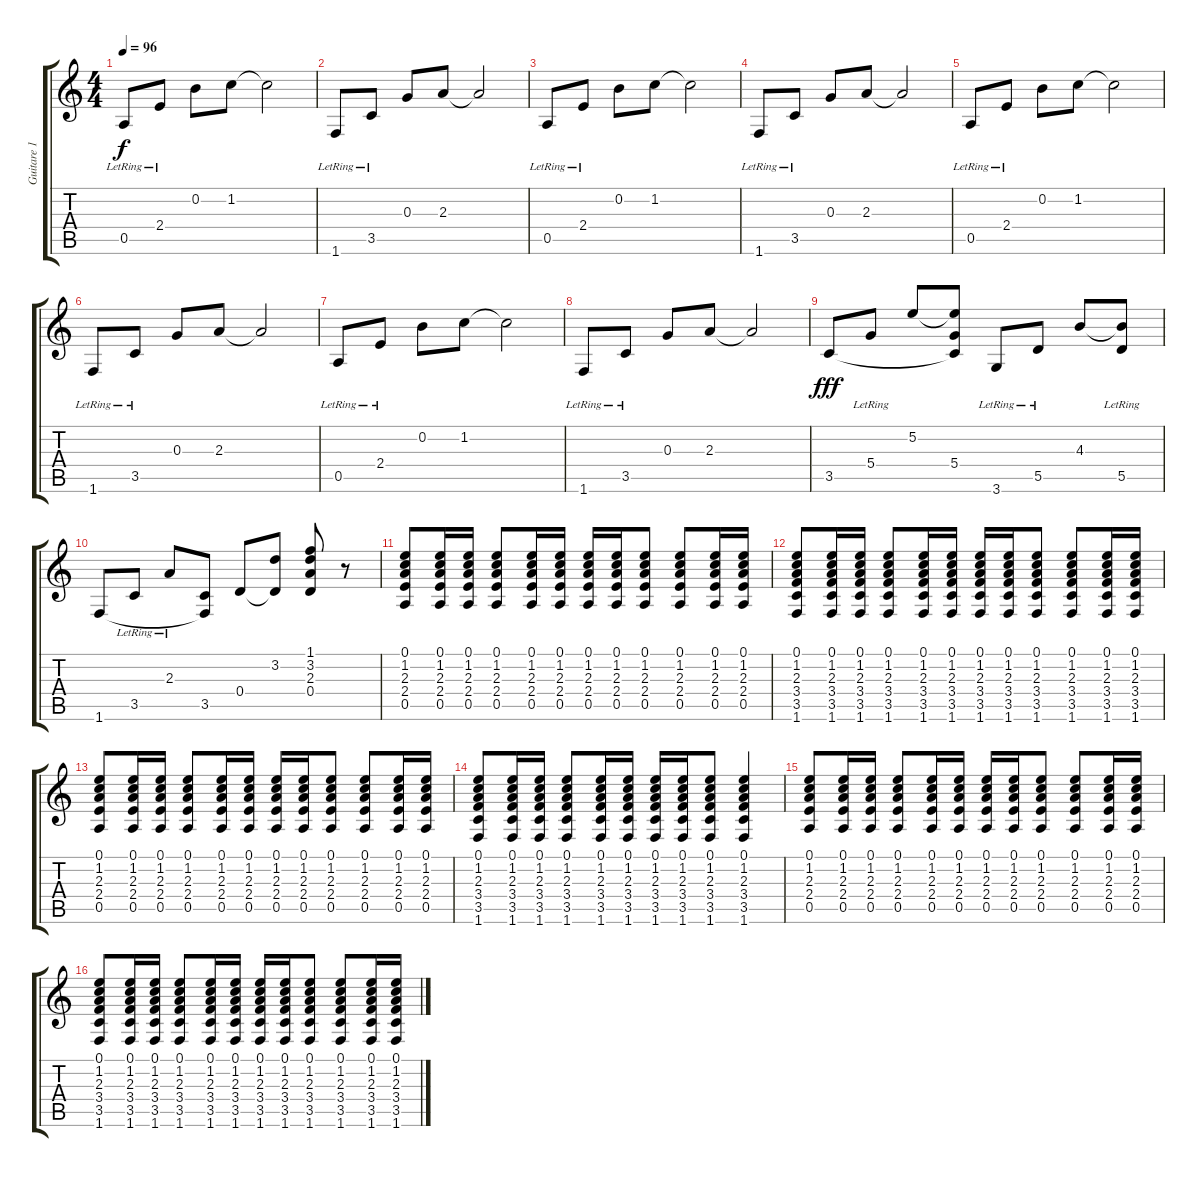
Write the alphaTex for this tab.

\track ("Guitare 1" "Guitare 1") {instrument electricguitarclean}
\staff {score tabs}
\tuning (E4 B3 G3 D3 A2 E2) {hide}
\ts (4 4)
\tempo 96
\clef g2
\ks c
0.5{lr}.8{dy f} 2.4{lr}.8 0.2.8 1.2.8 1.2{t}.2 |
1.6{lr}.8 3.5{lr}.8 0.3.8 2.3.8 2.3{t}.2 |
0.5{lr}.8 2.4{lr}.8 0.2.8 1.2.8 1.2{t}.2 |
1.6{lr}.8 3.5{lr}.8 0.3.8 2.3.8 2.3{t}.2 |
0.5{lr}.8 2.4{lr}.8 0.2.8 1.2.8 1.2{t}.2 |
1.6{lr}.8 3.5{lr}.8 0.3.8 2.3.8 2.3{t}.2 |
0.5{lr}.8 2.4{lr}.8 0.2.8 1.2.8 1.2{t}.2 |
1.6{lr}.8 3.5{lr}.8 0.3.8 2.3.8 2.3{t}.2 |
3.5.8{dy fff} 5.4{lr}.8 5.2.8 (5.2{t} 5.4 3.5{t}).8 3.6{lr}.8 5.5{lr}.8 4.3.8 (4.3{t} 5.5{lr}).8 |
1.6.8 3.5{lr}.8 2.3{lr}.8 (3.5 1.6{t}).8 0.4.8 (3.2 0.4{t}).8 (1.1 3.2 2.3 0.4).8 r.8 |
(0.1 1.2 2.3 2.4 0.5).8 (0.1 1.2 2.3 2.4 0.5).16 (0.1 1.2 2.3 2.4 0.5).16 (0.1 1.2 2.3 2.4 0.5).8 (0.1 1.2 2.3 2.4 0.5).16 (0.1 1.2 2.3 2.4 0.5).16 (0.1 1.2 2.3 2.4 0.5).16 (0.1 1.2 2.3 2.4 0.5).16 (0.1 1.2 2.3 2.4 0.5).8 (0.1 1.2 2.3 2.4 0.5).8 (0.1 1.2 2.3 2.4 0.5).16 (0.1 1.2 2.3 2.4 0.5).16 |
(0.1 1.2 2.3 3.4 3.5 1.6).8 (0.1 1.2 2.3 3.4 3.5 1.6).16 (0.1 1.2 2.3 3.4 3.5 1.6).16 (0.1 1.2 2.3 3.4 3.5 1.6).8 (0.1 1.2 2.3 3.4 3.5 1.6).16 (0.1 1.2 2.3 3.4 3.5 1.6).16 (0.1 1.2 2.3 3.4 3.5 1.6).16 (0.1 1.2 2.3 3.4 3.5 1.6).16 (0.1 1.2 2.3 3.4 3.5 1.6).8 (0.1 1.2 2.3 3.4 3.5 1.6).8 (0.1 1.2 2.3 3.4 3.5 1.6).16 (0.1 1.2 2.3 3.4 3.5 1.6).16 |
(0.1 1.2 2.3 2.4 0.5).8 (0.1 1.2 2.3 2.4 0.5).16 (0.1 1.2 2.3 2.4 0.5).16 (0.1 1.2 2.3 2.4 0.5).8 (0.1 1.2 2.3 2.4 0.5).16 (0.1 1.2 2.3 2.4 0.5).16 (0.1 1.2 2.3 2.4 0.5).16 (0.1 1.2 2.3 2.4 0.5).16 (0.1 1.2 2.3 2.4 0.5).8 (0.1 1.2 2.3 2.4 0.5).8 (0.1 1.2 2.3 2.4 0.5).16 (0.1 1.2 2.3 2.4 0.5).16 |
(0.1 1.2 2.3 3.4 3.5 1.6).8 (0.1 1.2 2.3 3.4 3.5 1.6).16 (0.1 1.2 2.3 3.4 3.5 1.6).16 (0.1 1.2 2.3 3.4 3.5 1.6).8 (0.1 1.2 2.3 3.4 3.5 1.6).16 (0.1 1.2 2.3 3.4 3.5 1.6).16 (0.1 1.2 2.3 3.4 3.5 1.6).16 (0.1 1.2 2.3 3.4 3.5 1.6).16 (0.1 1.2 2.3 3.4 3.5 1.6).8 (0.1 1.2 2.3 3.4 3.5 1.6).4 |
(0.1 1.2 2.3 2.4 0.5).8 (0.1 1.2 2.3 2.4 0.5).16 (0.1 1.2 2.3 2.4 0.5).16 (0.1 1.2 2.3 2.4 0.5).8 (0.1 1.2 2.3 2.4 0.5).16 (0.1 1.2 2.3 2.4 0.5).16 (0.1 1.2 2.3 2.4 0.5).16 (0.1 1.2 2.3 2.4 0.5).16 (0.1 1.2 2.3 2.4 0.5).8 (0.1 1.2 2.3 2.4 0.5).8 (0.1 1.2 2.3 2.4 0.5).16 (0.1 1.2 2.3 2.4 0.5).16 |
(0.1 1.2 2.3 3.4 3.5 1.6).8 (0.1 1.2 2.3 3.4 3.5 1.6).16 (0.1 1.2 2.3 3.4 3.5 1.6).16 (0.1 1.2 2.3 3.4 3.5 1.6).8 (0.1 1.2 2.3 3.4 3.5 1.6).16 (0.1 1.2 2.3 3.4 3.5 1.6).16 (0.1 1.2 2.3 3.4 3.5 1.6).16 (0.1 1.2 2.3 3.4 3.5 1.6).16 (0.1 1.2 2.3 3.4 3.5 1.6).8 (0.1 1.2 2.3 3.4 3.5 1.6).8 (0.1 1.2 2.3 3.4 3.5 1.6).16 (0.1 1.2 2.3 3.4 3.5 1.6).16
